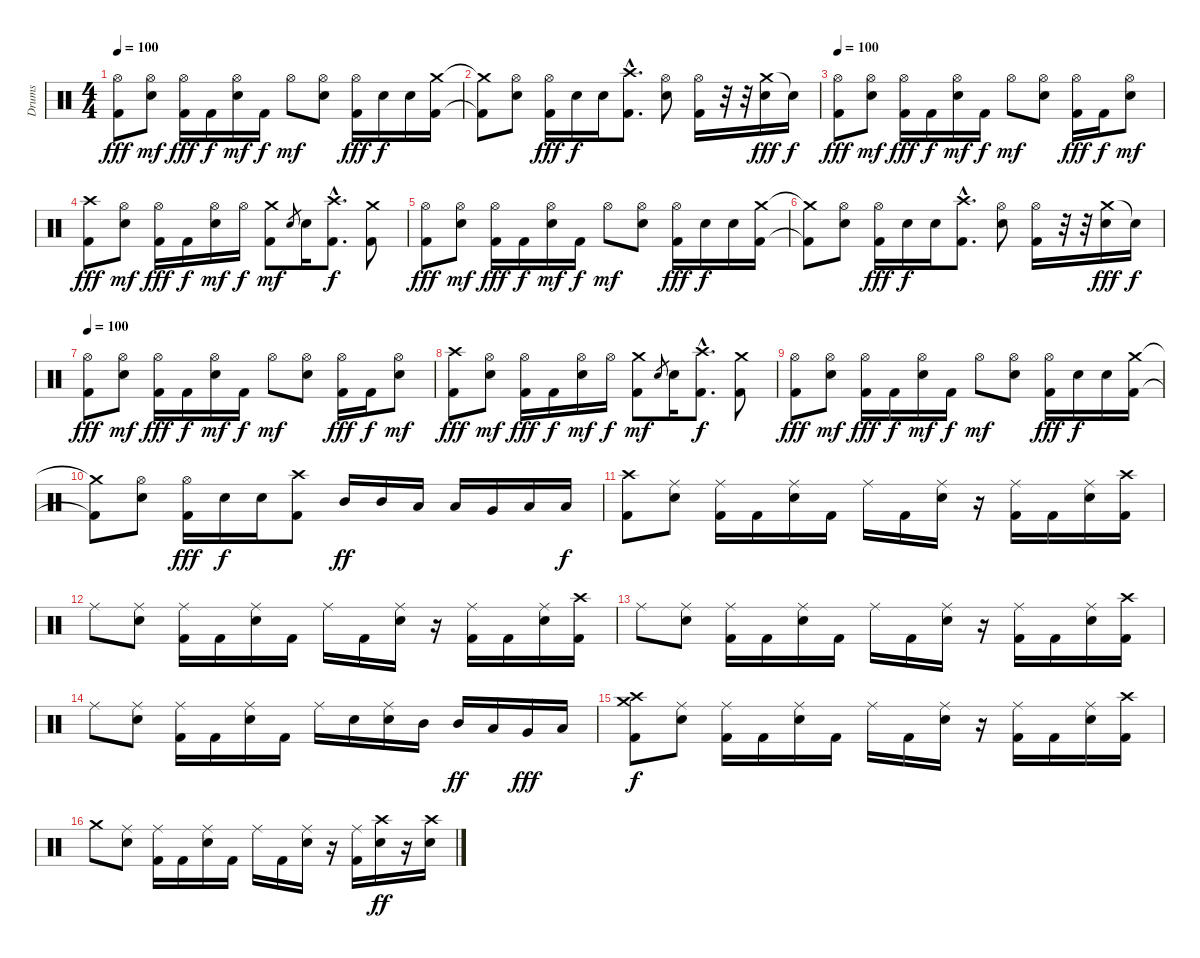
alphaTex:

\track ("Drums" "Drums") {instrument percussion}
\staff {score}
\articulation defaults
\ts (4 4)
\tempo 100
\clef neutral
\ks c
("Hi-Hat (open)" "Kick (hit) 2").8{dy fff} ("Hi-Hat (open)" "Snare (hit) 2").8{dy mf} ("Hi-Hat (open)" "Kick (hit) 2").16{dy fff} "Kick (hit) 2".16{dy f} ("Hi-Hat (open)" "Snare (hit) 2").16{dy mf} "Kick (hit) 2".16{dy f} "Hi-Hat (open)".8{dy mf} ("Hi-Hat (open)" "Snare (hit) 2").8 ("Hi-Hat (open)" "Kick (hit) 2").16{dy fff} "Snare (hit) 2".16{dy f} "Snare (hit) 2".16 ("Crash medium (hit)" "Kick (hit) 2").16 |
("Crash medium (hit)"{t} "Kick (hit) 2"{t}).8 ("Snare (hit) 2" "Hi-Hat (open)").8 ("Kick (hit) 2" "Hi-Hat (open)").16{dy fff} "Snare (hit) 2".16{dy f} "Snare (hit) 2".16 ("Crash high (hit)"{hac} "Kick (hit) 2"{hac}).8{d} ("Snare (hit) 2" "Hi-Hat (open)").8 ("Kick (hit) 2" "Hi-Hat (open)").16 r.32 r.32 ("Crash medium (hit)" "Snare (hit) 2").16{dy fff} "Snare (hit)"{t}.16{dy f} |
\tempo 100
("Hi-Hat (open)" "Kick (hit) 2").8{dy fff} ("Hi-Hat (open)" "Snare (hit) 2").8{dy mf} ("Hi-Hat (open)" "Kick (hit) 2").16{dy fff} "Kick (hit) 2".16{dy f} ("Hi-Hat (open)" "Snare (hit) 2").16{dy mf} "Kick (hit) 2".16{dy f} "Hi-Hat (open)".8{dy mf} ("Hi-Hat (open)" "Snare (hit) 2").8 ("Hi-Hat (open)" "Kick (hit) 2").16{dy fff} "Kick (hit) 2".16{dy f} ("Hi-Hat (open)" "Snare (hit) 2").8{dy mf} |
("Crash high (hit)" "Kick (hit) 2").8{dy fff} ("Hi-Hat (open)" "Snare (hit) 2").8{dy mf} ("Hi-Hat (open)" "Kick (hit) 2").16{dy fff} "Kick (hit) 2".16{dy f} ("Hi-Hat (open)" "Snare (hit) 2").16{dy mf} "Hi-Hat (open)".16{dy f} ("Crash medium (hit)" "Kick (hit) 2").8{dy mf} "Snare (hit) 2".8{gr} "Snare (hit) 2".16 ("Crash high (hit)"{hac} "Kick (hit) 2"{hac}).8{d dy f} ("Crash medium (hit)" "Kick (hit) 2").8 |
("Hi-Hat (open)" "Kick (hit) 2").8{dy fff} ("Hi-Hat (open)" "Snare (hit) 2").8{dy mf} ("Hi-Hat (open)" "Kick (hit) 2").16{dy fff} "Kick (hit) 2".16{dy f} ("Hi-Hat (open)" "Snare (hit) 2").16{dy mf} "Kick (hit) 2".16{dy f} "Hi-Hat (open)".8{dy mf} ("Hi-Hat (open)" "Snare (hit) 2").8 ("Hi-Hat (open)" "Kick (hit) 2").16{dy fff} "Snare (hit) 2".16{dy f} "Snare (hit) 2".16 ("Crash medium (hit)" "Kick (hit) 2").16 |
("Crash medium (hit)"{t} "Kick (hit) 2"{t}).8 ("Snare (hit) 2" "Hi-Hat (open)").8 ("Kick (hit) 2" "Hi-Hat (open)").16{dy fff} "Snare (hit) 2".16{dy f} "Snare (hit) 2".16 ("Crash high (hit)"{hac} "Kick (hit) 2"{hac}).8{d} ("Snare (hit) 2" "Hi-Hat (open)").8 ("Kick (hit) 2" "Hi-Hat (open)").16 r.32 r.32 ("Crash medium (hit)" "Snare (hit) 2").16{dy fff} "Snare (hit)"{t}.16{dy f} |
\tempo 100
("Hi-Hat (open)" "Kick (hit) 2").8{dy fff} ("Hi-Hat (open)" "Snare (hit) 2").8{dy mf} ("Hi-Hat (open)" "Kick (hit) 2").16{dy fff} "Kick (hit) 2".16{dy f} ("Hi-Hat (open)" "Snare (hit) 2").16{dy mf} "Kick (hit) 2".16{dy f} "Hi-Hat (open)".8{dy mf} ("Hi-Hat (open)" "Snare (hit) 2").8 ("Hi-Hat (open)" "Kick (hit) 2").16{dy fff} "Kick (hit) 2".16{dy f} ("Hi-Hat (open)" "Snare (hit) 2").8{dy mf} |
("Crash high (hit)" "Kick (hit) 2").8{dy fff} ("Hi-Hat (open)" "Snare (hit) 2").8{dy mf} ("Hi-Hat (open)" "Kick (hit) 2").16{dy fff} "Kick (hit) 2".16{dy f} ("Hi-Hat (open)" "Snare (hit) 2").16{dy mf} "Hi-Hat (open)".16{dy f} ("Crash medium (hit)" "Kick (hit) 2").8{dy mf} "Snare (hit) 2".8{gr} "Snare (hit) 2".16 ("Crash high (hit)"{hac} "Kick (hit) 2"{hac}).8{d dy f} ("Crash medium (hit)" "Kick (hit) 2").8 |
("Hi-Hat (open)" "Kick (hit) 2").8{dy fff} ("Hi-Hat (open)" "Snare (hit) 2").8{dy mf} ("Hi-Hat (open)" "Kick (hit) 2").16{dy fff} "Kick (hit) 2".16{dy f} ("Hi-Hat (open)" "Snare (hit) 2").16{dy mf} "Kick (hit) 2".16{dy f} "Hi-Hat (open)".8{dy mf} ("Hi-Hat (open)" "Snare (hit) 2").8 ("Hi-Hat (open)" "Kick (hit) 2").16{dy fff} "Snare (hit) 2".16{dy f} "Snare (hit) 2".16 ("Crash medium (hit)" "Kick (hit) 2").16 |
("Crash medium (hit)"{t} "Kick (hit) 2"{t}).8 ("Snare (hit) 2" "Hi-Hat (open)").8 ("Kick (hit) 2" "Hi-Hat (open)").16{dy fff} "Snare (hit) 2".16{dy f} "Snare (hit) 2".16 ("Crash high (hit)" "Kick (hit) 2").8 "Mid Tom (hit)".16{dy ff} "Mid Tom (hit)".16 "Low Tom (hit)".16 "Low Tom (hit)".16 "Very Low Tom (hit)".16 "Low Floor Tom (hit)".16 "Low Floor Tom (hit)".16{dy f} |
("Crash high (hit)" "Kick (hit) 2").8 ("Ride (middle)" "Snare (hit) 2").8 ("Ride (middle)" "Kick (hit) 2").16 "Kick (hit) 2".16 ("Ride (middle)" "Snare (hit) 2").16 "Kick (hit) 2".16 "Ride (middle)".16 "Kick (hit) 2".16 ("Ride (middle)" "Snare (hit) 2").16 r.16 ("Ride (middle)" "Kick (hit) 2").16 "Kick (hit) 2".16 ("Ride (middle)" "Snare (hit) 2").16 ("Crash high (hit)" "Kick (hit) 2").16 |
"Ride (middle)".8 ("Ride (middle)" "Snare (hit) 2").8 ("Ride (middle)" "Kick (hit) 2").16 "Kick (hit) 2".16 ("Ride (middle)" "Snare (hit) 2").16 "Kick (hit) 2".16 "Ride (middle)".16 "Kick (hit) 2".16 ("Ride (middle)" "Snare (hit) 2").16 r.16 ("Ride (middle)" "Kick (hit) 2").16 "Kick (hit) 2".16 ("Ride (middle)" "Snare (hit) 2").16 ("Crash high (hit)" "Kick (hit) 2").16 |
"Ride (middle)".8 ("Ride (middle)" "Snare (hit) 2").8 ("Ride (middle)" "Kick (hit) 2").16 "Kick (hit) 2".16 ("Ride (middle)" "Snare (hit) 2").16 "Kick (hit) 2".16 "Ride (middle)".16 "Kick (hit) 2".16 ("Ride (middle)" "Snare (hit) 2").16 r.16 ("Ride (middle)" "Kick (hit) 2").16 "Kick (hit) 2".16 ("Ride (middle)" "Snare (hit) 2").16 ("Crash high (hit)" "Kick (hit) 2").16 |
"Ride (middle)".8 ("Ride (middle)" "Snare (hit) 2").8 ("Ride (middle)" "Kick (hit) 2").16 "Kick (hit) 2".16 ("Ride (middle)" "Snare (hit) 2").16 "Kick (hit) 2".16 "Ride (middle)".16 "Snare (hit) 2".16 ("Ride (middle)" "Snare (hit) 2").16 "Mid Tom (hit)".16 "Mid Tom (hit)".16{dy ff} "Low Tom (hit)".16 "Very Low Tom (hit)".16{dy fff} "Low Floor Tom (hit)".16 |
("Crash high (hit)" "Kick (hit) 2" "Crash medium (hit)").8{dy f} ("Ride (middle)" "Snare (hit) 2").8 ("Ride (middle)" "Kick (hit) 2").16 "Kick (hit) 2".16 ("Ride (middle)" "Snare (hit) 2").16 "Kick (hit) 2".16 "Ride (middle)".16 "Kick (hit) 2".16 ("Ride (middle)" "Snare (hit) 2").16 r.16 ("Ride (middle)" "Kick (hit) 2").16 "Kick (hit) 2".16 ("Ride (middle)" "Snare (hit) 2").16 ("Crash high (hit)" "Kick (hit) 2").16 |
"Crash medium (hit)".8 ("Ride (middle)" "Snare (hit) 2").8 ("Ride (middle)" "Kick (hit) 2").16 "Kick (hit) 2".16 ("Ride (middle)" "Snare (hit) 2").16 "Kick (hit) 2".16 "Ride (middle)".16 "Kick (hit) 2".16 ("Ride (middle)" "Snare (hit) 2").16 r.16 ("Ride (middle)" "Kick (hit) 2").16 ("Crash high (hit)" "Snare (hit) 2").16{dy ff} r.16 ("Crash high (hit)" "Snare (hit) 2").16
